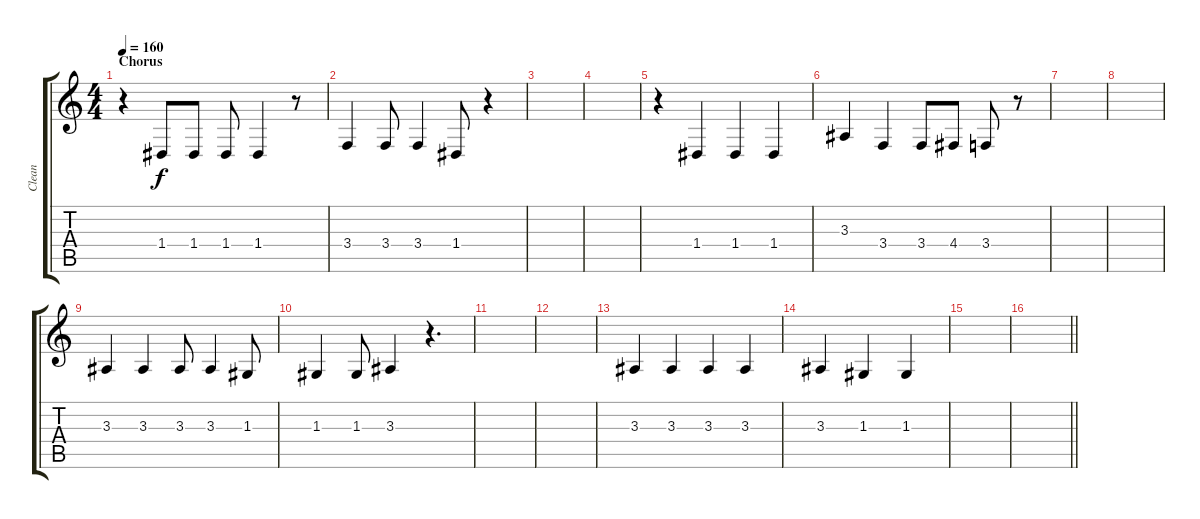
\track ("Clean" "Clean") {instrument lead6voice}
\staff {score tabs}
\tuning (E4 B3 G3 D3 A2 E2) {hide}
\ts (4 4)
\section ("" "Chorus")
\tempo 160
\clef g2
\ks c
r.4{dy f} 1.4.8 1.4.8 1.4.8 1.4.4 r.8 |
3.4.4 3.4.8 3.4.4 1.4.8 r.4 |
|
|
r.4 1.4.4 1.4.4 1.4.4 |
3.3.4 3.4.4 3.4.8 4.4.8 3.4.8 r.8 |
|
|
3.3.4 3.3.4 3.3.8 3.3.4 1.3.8 |
1.3.4 1.3.8 3.3.4 r.4{d} |
|
|
3.3.4 3.3.4 3.3.4 3.3.4 |
3.3.4 1.3.4 1.3.4 |
|
\barLineRight lightlight
